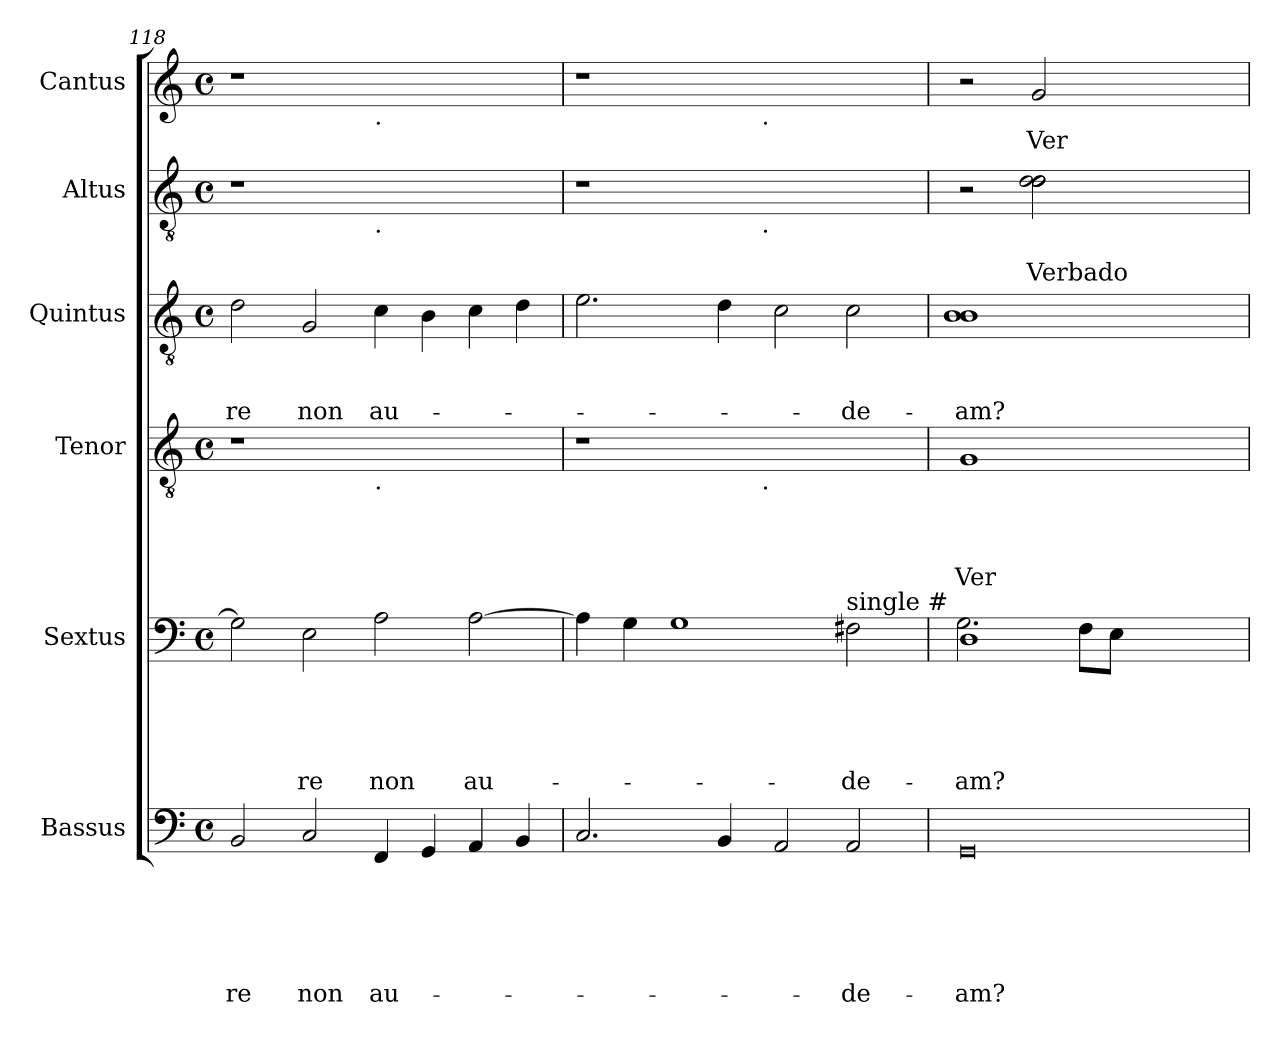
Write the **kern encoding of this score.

**kern	**text	**text	**text	**text	**text	**text	**kern	**text	**text	**text	**text	**text	**kern	**text	**text	**text	**text	**kern	**text	**text	**text	**kern	**text	**text	**kern	**text
*part6	*part6	*part6	*part6	*part6	*part6	*part6	*part5	*part5	*part5	*part5	*part5	*part5	*part4	*part4	*part4	*part4	*part4	*part3	*part3	*part3	*part3	*part2	*part2	*part2	*part1	*part1
*staff6	*staff6	*staff6	*staff6	*staff6	*staff6	*staff6	*staff5	*staff5	*staff5	*staff5	*staff5	*staff5	*staff4	*staff4	*staff4	*staff4	*staff4	*staff3	*staff3	*staff3	*staff3	*staff2	*staff2	*staff2	*staff1	*staff1
*I"Bassus	*	*	*	*	*	*	*I"Sextus	*	*	*	*	*	*I"Tenor	*	*	*	*	*I"Quintus	*	*	*	*I"Altus	*	*	*I"Cantus	*
*I'Bassus	*	*	*	*	*	*	*I'Sextus	*	*	*	*	*	*I'Tenor	*	*	*	*	*I'Quintus	*	*	*	*I'Altus	*	*	*I'Cantus	*
*clefF4	*	*	*	*	*	*	*clefF4	*	*	*	*	*	*clefGv2	*	*	*	*	*clefGv2	*	*	*	*clefGv2	*	*	*clefG2	*
*k[]	*	*	*	*	*	*	*k[]	*	*	*	*	*	*k[]	*	*	*	*	*k[]	*	*	*	*k[]	*	*	*k[]	*
*C:	*	*	*	*	*	*	*C:	*	*	*	*	*	*C:	*	*	*	*	*C:	*	*	*	*C:	*	*	*C:	*
*M4/4	*	*	*	*	*	*	*M4/4	*	*	*	*	*	*M4/4	*	*	*	*	*M4/4	*	*	*	*M4/4	*	*	*M4/4	*
*met(c)	*	*	*	*	*	*	*met(c)	*	*	*	*	*	*met(c)	*	*	*	*	*met(c)	*	*	*	*met(c)	*	*	*met(c)	*
=118	=118	=118	=118	=118	=118	=118	=118	=118	=118	=118	=118	=118	=118	=118	=118	=118	=118	=118	=118	=118	=118	=118	=118	=118	=118	=118
!	!	!	!	!	!	!LO:LY:b	!	!	!	!	!	!	!	!	!	!	!	!	!	!	!LO:LY:b	!	!	!	!	!
2BB/	.	.	.	.	.	-re	2G\]	.	.	.	.	.	1r	.	.	.	.	2d\	.	.	-re	1r	.	.	1r	.
!	!	!	!	!	!	!LO:LY:b	!	!	!	!	!	!LO:LY:b	!	!	!	!	!	!	!	!	!LO:LY:b	!	!	!	!	!
2C/	.	.	.	.	.	non	2E\	.	.	.	.	-re	.	.	.	.	.	2G/	.	.	non	.	.	.	.	.
!	!	!	!	!	!	!	!	!	!	!	!	!	!	!	!	!	!	!	!	!	!	!	!	!	!LO:TX:b:t=.	!
!	!	!	!	!	!	!	!	!	!	!	!	!	!	!	!	!	!	!	!	!	!	!LO:TX:b:t=.	!	!	!	!
!	!	!	!	!	!	!	!	!	!	!	!	!	!LO:TX:b:t=.	!	!	!	!	!	!	!	!	!	!	!	!	!
!	!	!	!	!	!	!LO:LY:b	!	!	!	!	!	!LO:LY:b	!	!	!	!	!	!	!	!	!LO:LY:b	!	!	!	!	!
4FF/	.	.	.	.	.	au-	2A\	.	.	.	.	non	1ryy	.	.	.	.	4c\	.	.	au-	1ryy	.	.	1ryy	.
4GG/	.	.	.	.	.	.	.	.	.	.	.	.	.	.	.	.	.	4B\	.	.	.	.	.	.	.	.
!	!	!	!	!	!	!	!	!	!	!	!	!LO:LY:b	!	!	!	!	!	!	!	!	!	!	!	!	!	!
4AA/	.	.	.	.	.	.	[>2A\	.	.	.	.	au-	.	.	.	.	.	4c\	.	.	.	.	.	.	.	.
4BB/	.	.	.	.	.	.	.	.	.	.	.	.	.	.	.	.	.	4d\	.	.	.	.	.	.	.	.
=119!	=119!	=119!	=119!	=119!	=119!	=119!	=119!	=119!	=119!	=119!	=119!	=119!	=119!	=119!	=119!	=119!	=119!	=119!	=119!	=119!	=119!	=119!	=119!	=119!	=119!	=119!
*	*	*	*	*	*	*	*	*	*	*	*	*	*^	*	*	*	*	*	*	*	*	*^	*	*	*^	*
2.C/	.	.	.	.	.	.	4A\]	.	.	.	.	.	1r	2ryy	.	.	.	.	2.e\	.	.	.	1r	2ryy	.	.	1r	2ryy	.
.	.	.	.	.	.	.	4G\	.	.	.	.	.	.	.	.	.	.	.	.	.	.	.	.	.	.	.	.	.	.
.	.	.	.	.	.	.	1G	.	.	.	.	.	.	4...ryy	.	.	.	.	.	.	.	.	.	4...ryy	.	.	.	4...ryy	.
4BB/	.	.	.	.	.	.	.	.	.	.	.	.	.	.	.	.	.	.	4d\	.	.	.	.	.	.	.	.	.	.
!	!	!	!	!	!	!	!	!	!	!	!	!	!	!	!	!	!	!	!	!	!	!	!	!	!	!	!	!LO:TX:b:t=.	!
!	!	!	!	!	!	!	!	!	!	!	!	!	!	!	!	!	!	!	!	!	!	!	!	!LO:TX:b:t=.	!	!	!	!	!
!	!	!	!	!	!	!	!	!	!	!	!	!	!	!LO:TX:b:t=.	!	!	!	!	!	!	!	!	!	!	!	!	!	!	!
.	.	.	.	.	.	.	.	.	.	.	.	.	.	1ryy	.	.	.	.	.	.	.	.	.	1ryy	.	.	.	1ryy	.
2AA/	.	.	.	.	.	.	.	.	.	.	.	.	1ryy	.	.	.	.	.	2c\	.	.	.	1ryy	.	.	.	1ryy	.	.
!	!	!	!	!	!	!	!LO:TX:a:t=single #	!	!	!	!	!	!	!	!	!	!	!	!	!	!	!	!	!	!	!	!	!	!
!	!	!	!	!	!	!LO:LY:b	!	!	!	!	!	!LO:LY:b	!	!	!	!	!	!	!	!	!	!LO:LY:b	!	!	!	!	!	!	!
2AA/	.	.	.	.	.	-de-	2F#\	.	.	.	.	-de-	.	.	.	.	.	.	2c\	.	.	-de-	.	.	.	.	.	.	.
.	.	.	.	.	.	.	.	.	.	.	.	.	.	32ryy	.	.	.	.	.	.	.	.	.	32ryy	.	.	.	32ryy	.
=120!	=120!	=120!	=120!	=120!	=120!	=120!	=120!	=120!	=120!	=120!	=120!	=120!	=120!	=120!	=120!	=120!	=120!	=120!	=120!	=120!	=120!	=120!	=120!	=120!	=120!	=120!	=120!	=120!	=120!
!	!	!	!	!	!	!LO:LY:b	!	!	!	!	!	!LO:LY:b	!	!	!	!	!	!LO:LY:b	!	!	!	!LO:LY:b	!	!	!	!	!	!	!
*	*	*	*	*	*	*	*	*	*	*	*	*	*	*	*	*	*	*	*	*	*	*	*v	*v	*	*	*	*	*
*	*	*	*	*	*	*	*^	*	*	*	*	*	*v	*v	*	*	*	*	*	*	*	*	*	*	*	*v	*v	*
0GG	.	.	.	.	.	-am?	1D	2.G\	.	.	.	.	-am?	1G	.	.	.	Ver-	1B 1B	.	.	-am?	2r	.	.	2r	.
!	!	!	!	!	!	!	!	!	!	!	!	!	!	!	!	!	!	!	!	!	!	!	!	!	!LO:LY:b	!	!LO:LY:b
.	.	.	.	.	.	.	.	.	.	.	.	.	.	.	.	.	.	.	.	.	.	.	2d\ 2d\ 2d\	.	Verbado	2g/	Ver-
.	.	.	.	.	.	.	.	8F\L	.	.	.	.	.	.	.	.	.	.	.	.	.	.	.	.	.	.	.
.	.	.	.	.	.	.	.	8E\J	.	.	.	.	.	.	.	.	.	.	.	.	.	.	.	.	.	.	.
.	.	.	.	.	.	.	1ryy	1ryy	.	.	.	.	.	1ryy	.	.	.	.	1ryy	.	.	.	1ryy	.	.	1ryy	.
*	*	*	*	*	*	*	*v	*v	*	*	*	*	*	*	*	*	*	*	*	*	*	*	*	*	*	*	*
=!	=!	=!	=!	=!	=!	=!	=!	=!	=!	=!	=!	=!	=!	=!	=!	=!	=!	=!	=!	=!	=!	=!	=!	=!	=!	=!
*-	*-	*-	*-	*-	*-	*-	*-	*-	*-	*-	*-	*-	*-	*-	*-	*-	*-	*-	*-	*-	*-	*-	*-	*-	*-	*-
